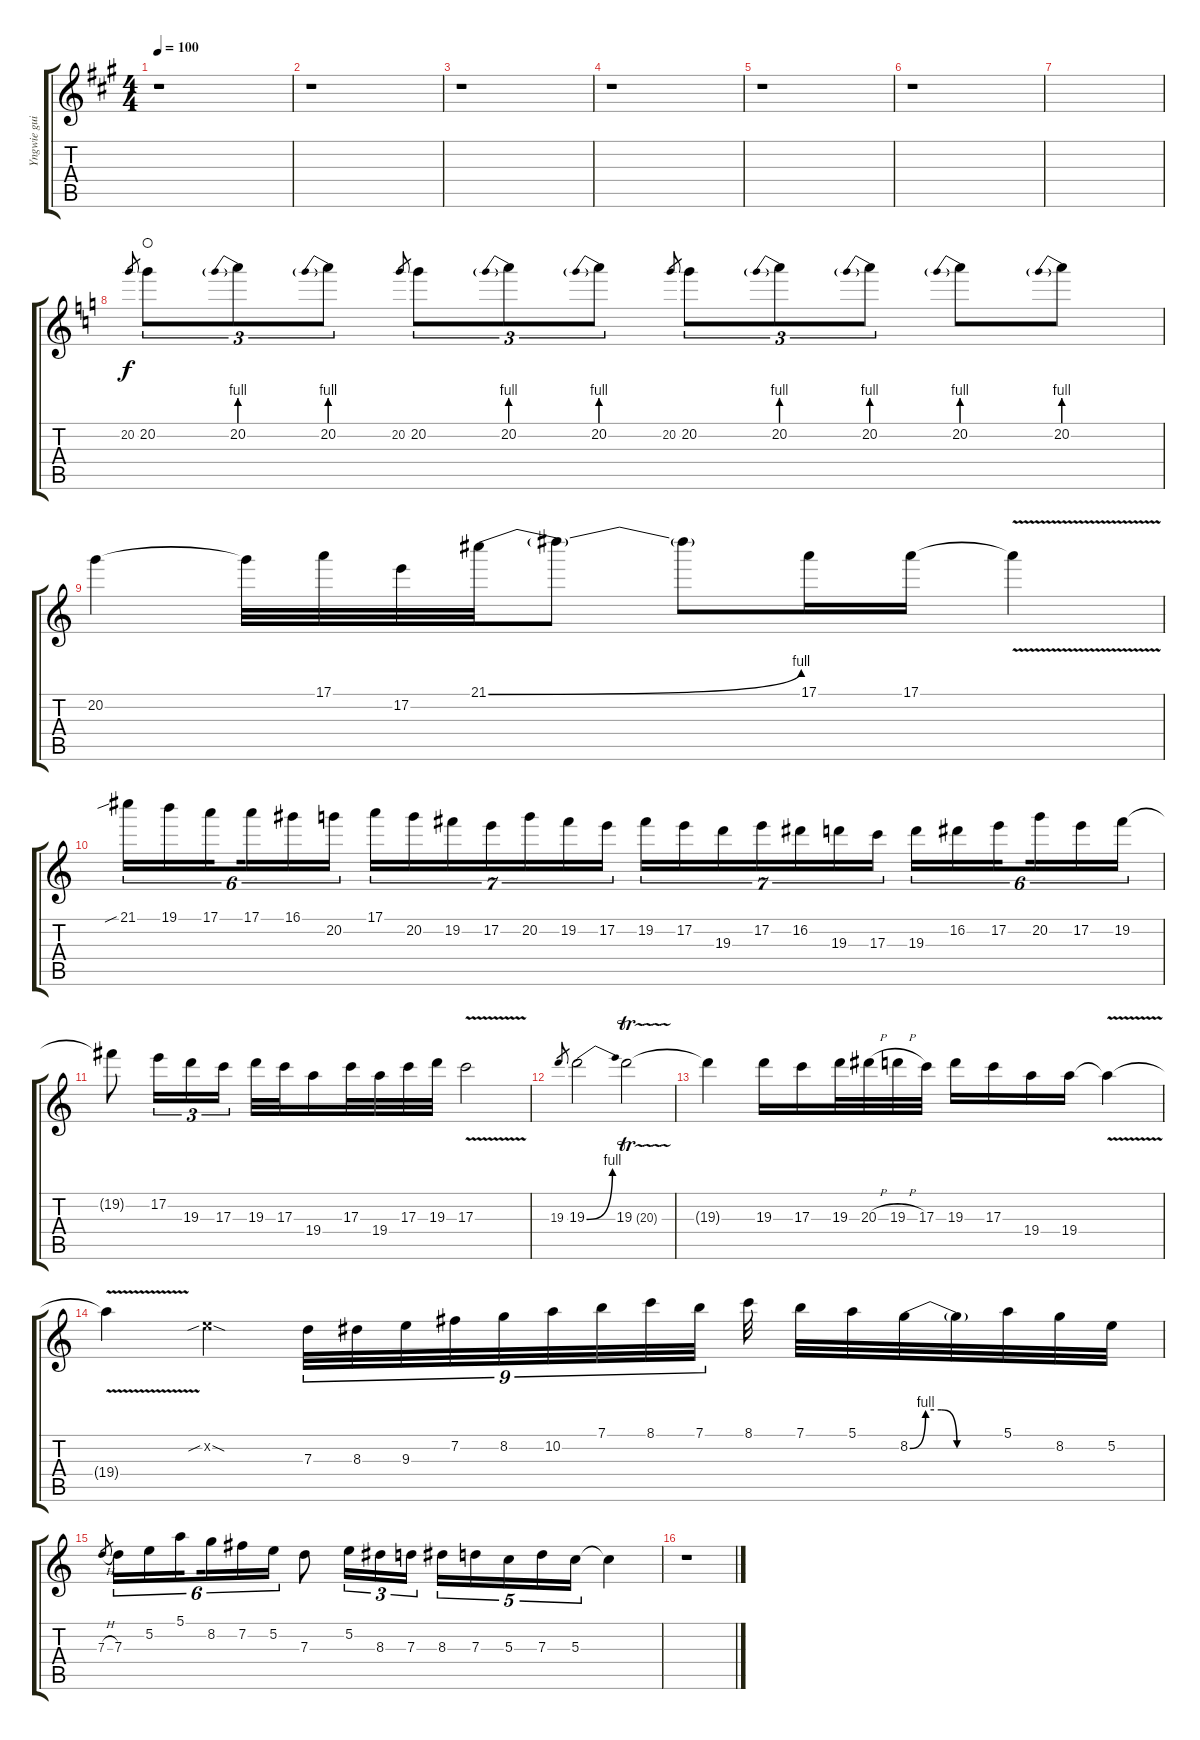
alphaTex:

\track ("Yngwie guitar 2" "Yngwie gui") {instrument overdrivenguitar}
\staff {score tabs}
\tuning (E4 B3 G3 D3 A2 E2) {hide}
\ts (4 4)
\tempo 100
\clef g2
\ks f#minor
r.1{dy f} |
r.1 |
r.1 |
r.1 |
r.1 |
r.1 |
|
\ks aminor
20.2.8{gr} 20.2.8{tu (3 2) volume 16 balance 16 instrument overdrivenguitar waho} 20.2{be (prebend 0 4 60 4)}.8{tu (3 2)} 20.2{be (prebend 0 4 60 4)}.8{tu (3 2)} 20.2.8{gr} 20.2.8{tu (3 2)} 20.2{be (prebend 0 4 60 4)}.8{tu (3 2)} 20.2{be (prebend 0 4 60 4)}.8{tu (3 2)} 20.2.8{gr} 20.2.8{tu (3 2)} 20.2{be (prebend 0 4 60 4)}.8{tu (3 2)} 20.2{be (prebend 0 4 60 4)}.8{tu (3 2)} 20.2{be (prebend 0 4 60 4)}.8 20.2{be (prebend 0 4 60 4)}.8 |
20.2.4 20.2{t}.32 17.1.32 17.2.32 21.1{be (bend 0 0 60 4)}.32 21.1{t}.8 21.1{t}.8 17.1.16 17.1.16 17.1{v t}.4 |
21.1{sib}.16{tu (6 4)} 19.1.16{tu (6 4)} 17.1.16{tu (6 4) beam splitsecondary} 17.1.16{tu (6 4)} 16.1.16{tu (6 4)} 20.2.16{tu (6 4)} 17.1.16{tu (7 4)} 20.2.16{tu (7 4)} 19.2.16{tu (7 4)} 17.2.16{tu (7 4)} 20.2.16{tu (7 4)} 19.2.16{tu (7 4)} 17.2.16{tu (7 4)} 19.2.16{tu (7 4)} 17.2.16{tu (7 4)} 19.3.16{tu (7 4)} 17.2.16{tu (7 4)} 16.2.16{tu (7 4)} 19.3.16{tu (7 4)} 17.3.16{tu (7 4)} 19.3.16{tu (6 4)} 16.2.16{tu (6 4)} 17.2.16{tu (6 4) beam splitsecondary} 20.2.16{tu (6 4)} 17.2.16{tu (6 4)} 19.2.16{tu (6 4)} |
19.2{t}.8 17.2.16{tu (3 2)} 19.3.16{tu (3 2)} 17.3.16{tu (3 2)} 19.3.32 17.3.32 19.4.16 17.3.32 19.4.32 17.3.32 19.3.32 17.3{v}.2 |
19.3.8{gr} 19.3{be (bend 0 0 60 4)}.2 19.3{tr (20 32)}.2 |
19.3{t}.4 19.3.16 17.3.16 19.3.32 20.3{h}.32 19.3{h}.32 17.3.32 19.3.16 17.3.16 19.4.16 19.4.16 19.4{v t}.4 |
19.4{t}.4 5.2{sib sod x}.4 7.3.32{tu (9 8)} 8.3.32{tu (9 8)} 9.3.32{tu (9 8)} 7.2.32{tu (9 8)} 8.2.32{tu (9 8)} 10.2.32{tu (9 8)} 7.1.32{tu (9 8)} 8.1.32{tu (9 8)} 7.1.32{tu (9 8)} 8.1.32 7.1.32 5.1.32 8.2{be (custom 0 0 10 4 20 4 30 0 60 0)}.32 8.2{t}.32 5.1.32 8.2.32 5.2.32 |
7.3{h}.8{gr} 7.3.16{tu (6 4)} 5.2.16{tu (6 4)} 5.1.16{tu (6 4) beam splitsecondary} 8.2.16{tu (6 4)} 7.2.16{tu (6 4)} 5.2.16{tu (6 4)} 7.3.8 5.2.16{tu (3 2)} 8.3.16{tu (3 2)} 7.3.16{tu (3 2)} 8.3.16{tu (5 4)} 7.3.16{tu (5 4)} 5.3.16{tu (5 4)} 7.3.16{tu (5 4)} 5.3.16{tu (5 4)} 5.3{t}.4 |
r.1
